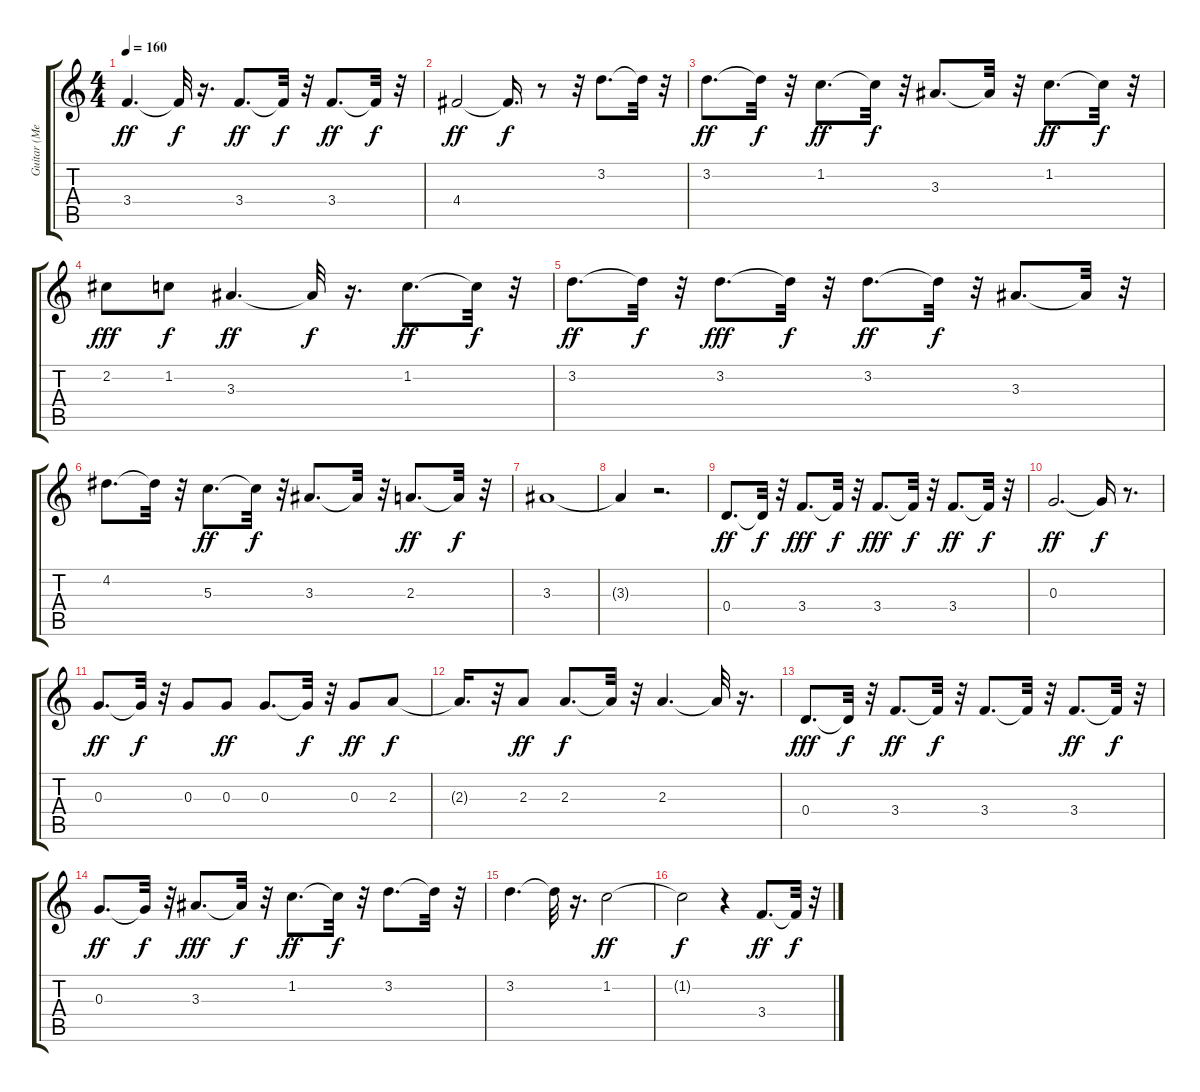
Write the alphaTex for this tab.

\track ("Guitar (Melody Doubled)" "Guitar (Me") {instrument acousticguitarsteel}
\staff {score tabs}
\tuning (E4 B3 G3 D3 A2 E2) {hide}
\ts (4 4)
\tempo 160
\clef g2
\ks c
3.4.4{d dy ff} 3.4{t}.32{dy f} r.16{d} 3.4.8{d dy ff} 3.4{t}.32{dy f} r.32 3.4.8{d dy ff} 3.4{t}.32{dy f} r.32 |
4.4.2{dy ff} 4.4{t}.16{d dy f} r.8 r.32 3.2.8{d} 3.2{t}.32 r.32 |
3.2.8{d dy ff} 3.2{t}.32{dy f} r.32 1.2.8{d dy ff} 1.2{t}.32{dy f} r.32 3.3.8{d} 3.3{t}.32 r.32 1.2.8{d dy ff} 1.2{t}.32{dy f} r.32 |
2.2.8{dy fff} 1.2.8{dy f} 3.3.4{d dy ff} 3.3{t}.32{dy f} r.16{d} 1.2.8{d dy ff} 1.2{t}.32{dy f} r.32 |
3.2.8{d dy ff} 3.2{t}.32{dy f} r.32 3.2.8{d dy fff} 3.2{t}.32{dy f} r.32 3.2.8{d dy ff} 3.2{t}.32{dy f} r.32 3.3.8{d} 3.3{t}.32 r.32 |
4.2.8{d} 4.2{t}.32 r.32 5.3.8{d dy ff} 5.3{t}.32{dy f} r.32 3.3.8{d} 3.3{t}.32 r.32 2.3.8{d dy ff} 2.3{t}.32{dy f} r.32 |
3.3.1 |
3.3{t}.4 r.2{d} |
0.4.8{d dy ff} 0.4{t}.32{dy f} r.32 3.4.8{d dy fff} 3.4{t}.32{dy f} r.32 3.4.8{d dy fff} 3.4{t}.32{dy f} r.32 3.4.8{d dy ff} 3.4{t}.32{dy f} r.32 |
0.3.2{d dy ff} 0.3{t}.16{dy f} r.8{d} |
0.3.8{d dy ff} 0.3{t}.32{dy f} r.32 0.3.8 0.3.8{dy ff} 0.3.8{d} 0.3{t}.32{dy f} r.32 0.3.8{dy ff} 2.3.8{dy f} |
2.3{t}.16{d} r.32 2.3.8{dy ff} 2.3.8{d dy f} 2.3{t}.32 r.32 2.3.4{d} 2.3{t}.32 r.16{d} |
0.4.8{d dy fff} 0.4{t}.32{dy f} r.32 3.4.8{d dy ff} 3.4{t}.32{dy f} r.32 3.4.8{d} 3.4{t}.32 r.32 3.4.8{d dy ff} 3.4{t}.32{dy f} r.32 |
0.3.8{d dy ff} 0.3{t}.32{dy f} r.32 3.3.8{d dy fff} 3.3{t}.32{dy f} r.32 1.2.8{d dy ff} 1.2{t}.32{dy f} r.32 3.2.8{d} 3.2{t}.32 r.32 |
3.2.4{d} 3.2{t}.32 r.16{d} 1.2.2{dy ff} |
1.2{t}.2{dy f} r.4 3.4.8{d dy ff} 3.4{t}.32{dy f} r.32
